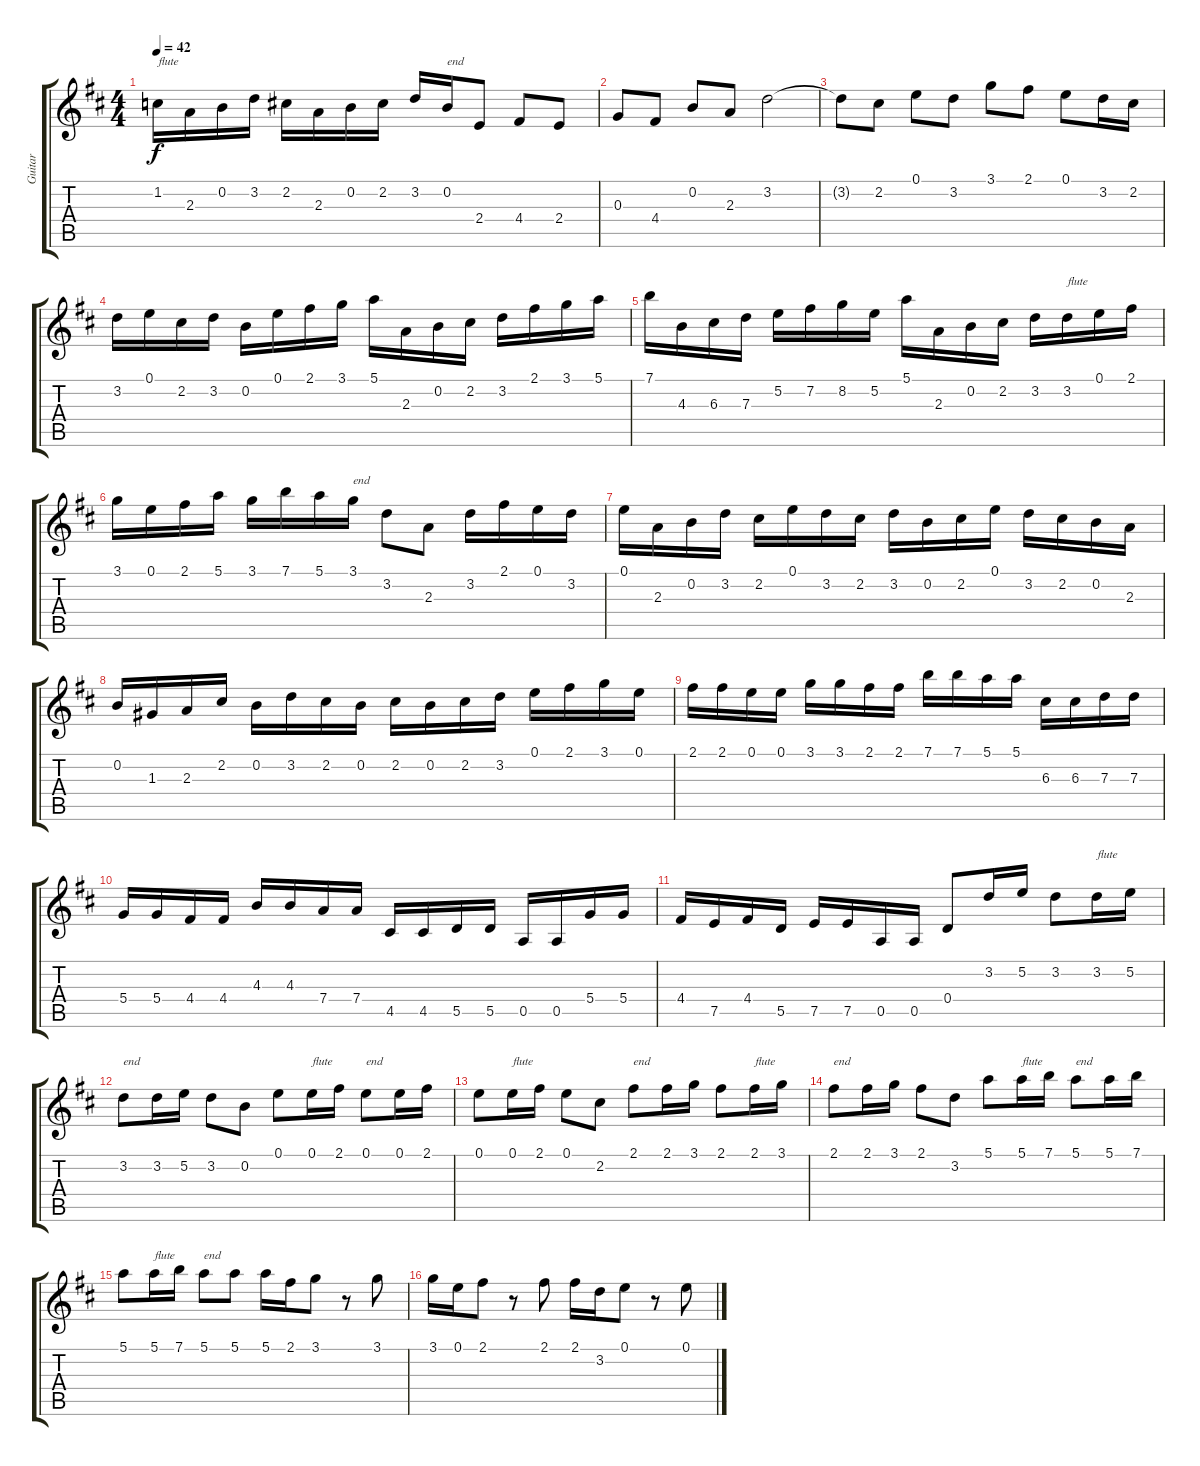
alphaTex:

\track ("Guitar" "Guitar") {instrument acousticguitarsteel}
\staff {score tabs}
\tuning (E4 B3 G3 D3 A2 E2) {hide}
\ts (4 4)
\tempo 42
\clef g2
\ks d
1.2.16{txt "flute" dy f} 2.3.16 0.2.16 3.2.16 2.2.16 2.3.16 0.2.16 2.2.16 3.2.16 0.2.16{txt "end"} 2.4.8 4.4.8 2.4.8 |
0.3.8 4.4.8 0.2.8 2.3.8 3.2.2 |
3.2{t}.8 2.2.8 0.1.8 3.2.8 3.1.8 2.1.8 0.1.8 3.2.16 2.2.16 |
3.2.16 0.1.16 2.2.16 3.2.16 0.2.16 0.1.16 2.1.16 3.1.16 5.1.16 2.3.16 0.2.16 2.2.16 3.2.16 2.1.16 3.1.16 5.1.16 |
7.1.16 4.3.16 6.3.16 7.3.16 5.2.16 7.2.16 8.2.16 5.2.16 5.1.16 2.3.16 0.2.16 2.2.16 3.2.16 3.2.16{txt "flute"} 0.1.16 2.1.16 |
3.1.16 0.1.16 2.1.16 5.1.16 3.1.16 7.1.16 5.1.16 3.1.16{txt "end"} 3.2.8 2.3.8 3.2.16 2.1.16 0.1.16 3.2.16 |
0.1.16 2.3.16 0.2.16 3.2.16 2.2.16 0.1.16 3.2.16 2.2.16 3.2.16 0.2.16 2.2.16 0.1.16 3.2.16 2.2.16 0.2.16 2.3.16 |
0.2.16 1.3.16 2.3.16 2.2.16 0.2.16 3.2.16 2.2.16 0.2.16 2.2.16 0.2.16 2.2.16 3.2.16 0.1.16 2.1.16 3.1.16 0.1.16 |
2.1.16 2.1.16 0.1.16 0.1.16 3.1.16 3.1.16 2.1.16 2.1.16 7.1.16 7.1.16 5.1.16 5.1.16 6.3.16 6.3.16 7.3.16 7.3.16 |
5.4.16 5.4.16 4.4.16 4.4.16 4.3.16 4.3.16 7.4.16 7.4.16 4.5.16 4.5.16 5.5.16 5.5.16 0.5.16 0.5.16 5.4.16 5.4.16 |
4.4.16 7.5.16 4.4.16 5.5.16 7.5.16 7.5.16 0.5.16 0.5.16 0.4.8 3.2.16 5.2.16 3.2.8 3.2.16{txt "flute"} 5.2.16 |
3.2.8{txt "end"} 3.2.16 5.2.16 3.2.8 0.2.8 0.1.8 0.1.16{txt "flute"} 2.1.16 0.1.8{txt "end"} 0.1.16 2.1.16 |
0.1.8 0.1.16{txt "flute"} 2.1.16 0.1.8 2.2.8 2.1.8{txt "end"} 2.1.16 3.1.16 2.1.8 2.1.16{txt "flute"} 3.1.16 |
2.1.8{txt "end"} 2.1.16 3.1.16 2.1.8 3.2.8 5.1.8 5.1.16{txt "flute"} 7.1.16 5.1.8{txt "end"} 5.1.16 7.1.16 |
5.1.8 5.1.16{txt "flute"} 7.1.16 5.1.8{txt "end"} 5.1.8 5.1.16 2.1.16 3.1.8 r.8 3.1.8 |
3.1.16 0.1.16 2.1.8 r.8 2.1.8 2.1.16 3.2.16 0.1.8 r.8 0.1.8
